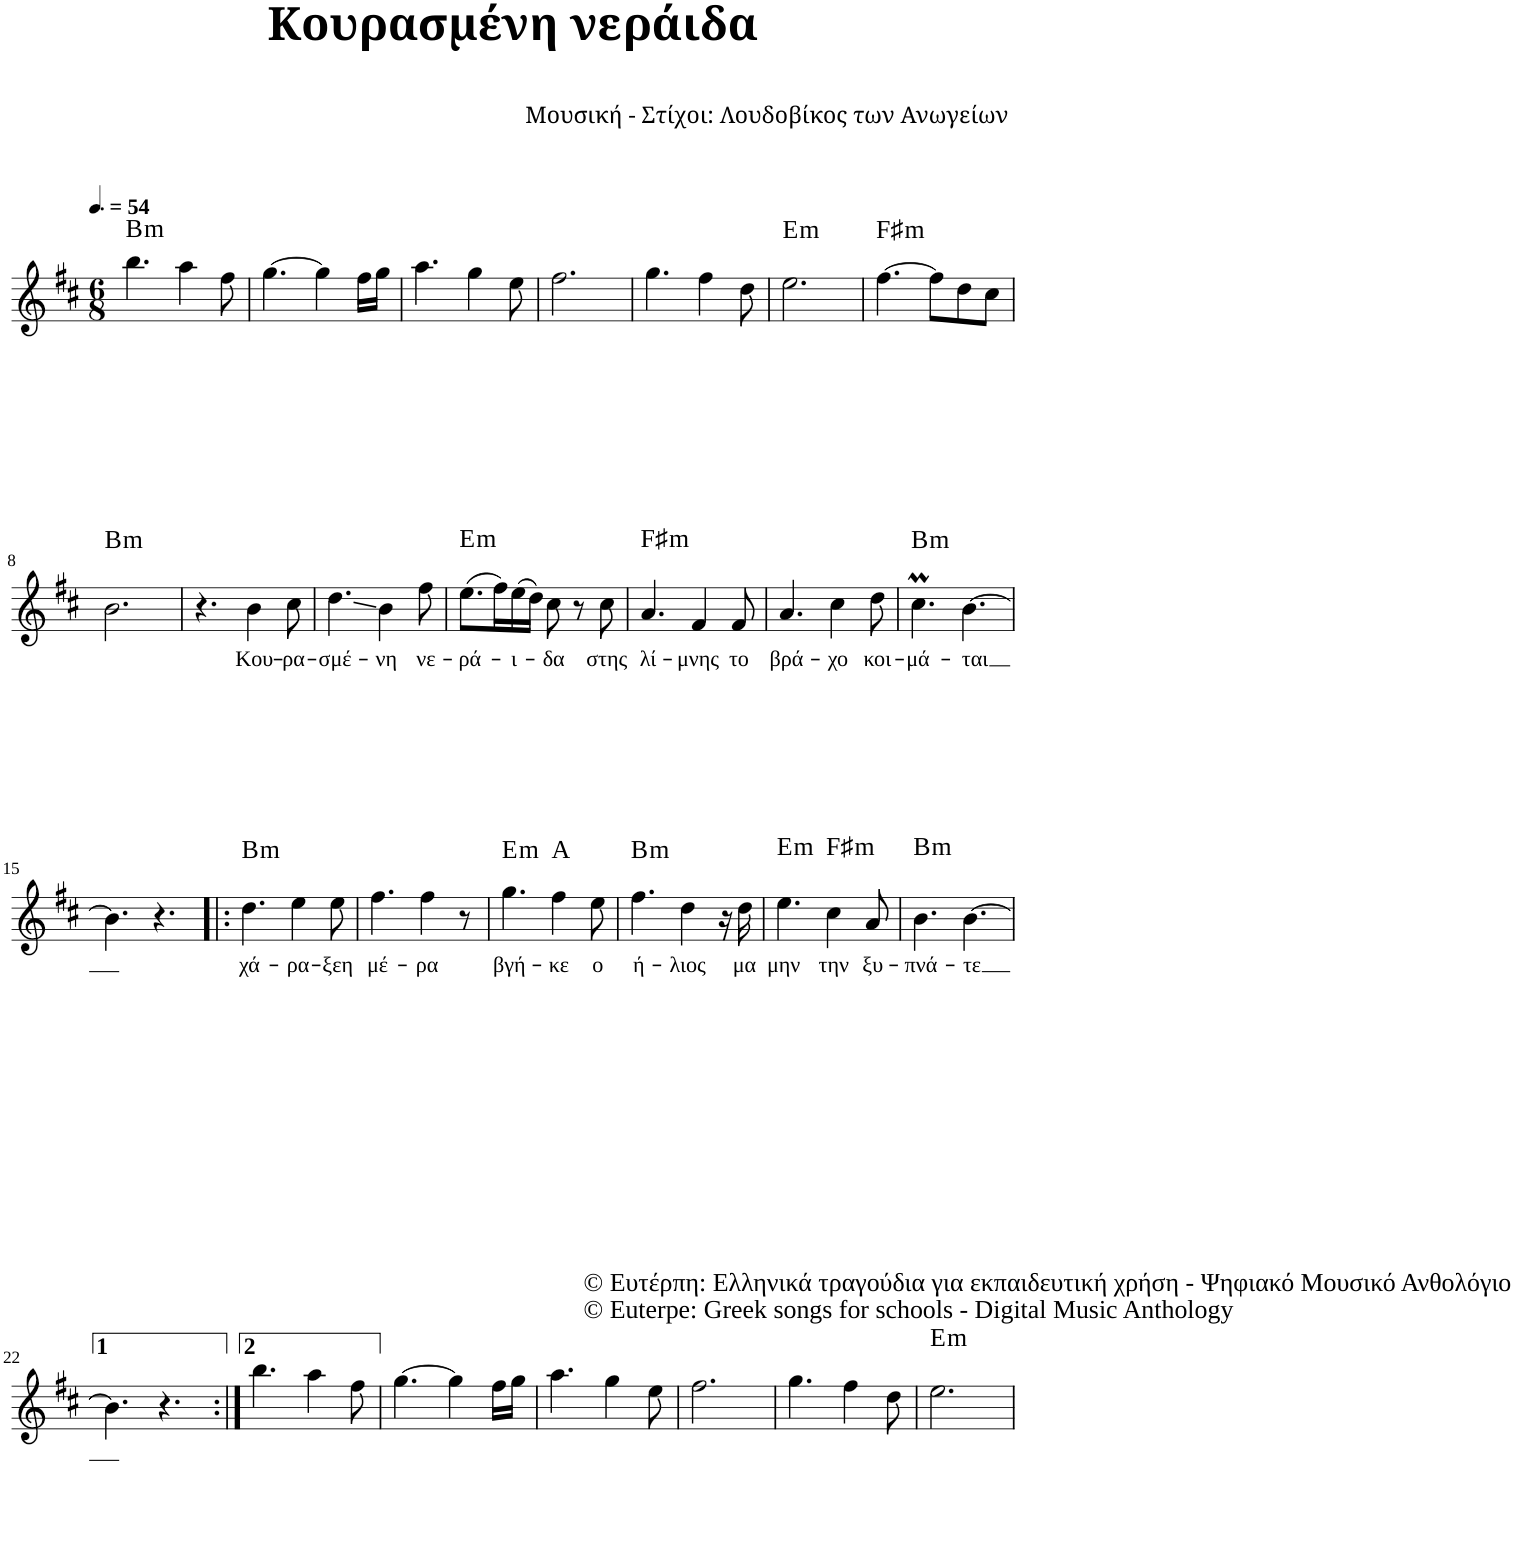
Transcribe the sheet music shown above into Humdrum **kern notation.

**kern	**text	**harte
*part1	*part1	*part1
*staff1	*staff1	*
*clefG2	*	*
*k[f#c#]	*	*
*M6/8	*	*
*MM81	*	*
=1	=1	=1
!	!	!LO:H:kt=m
4.bb\	.	B:min
4aa\	.	.
8ff#\	.	.
=2	=2	=2
[4.gg\	.	.
4gg\]	.	.
16ff#\LL	.	.
16gg\JJ	.	.
=3	=3	=3
4.aa\	.	.
4gg\	.	.
8ee\	.	.
=4	=4	=4
2.ff#\	.	.
=5	=5	=5
4.gg\	.	.
4ff#\	.	.
8dd\	.	.
=6	=6	=6
!	!	!LO:H:kt=m
2.ee\	.	E:min
=7	=7	=7
!	!	!LO:H:kt=m
[4.ff#\	.	F#:min
8ff#\L]	.	.
8dd\	.	.
8cc#\J	.	.
!!LO:LB:g=z
=8	=8	=8
!	!	!LO:H:kt=m
2.b\	.	B:min
=9	=9	=9
4.r	.	.
!	!LO:LY:b	!
4b\	Κου-	.
!	!LO:LY:b	!
8cc#\	-ρα-	.
=10	=10	=10
!	!LO:LY:b	!
4.dd\	-σμέ-	.
!	!LO:LY:b	!
4b\	-νη	.
!	!LO:LY:b	!
8ff#\	νε-	.
=11	=11	=11
!	!LO:LY:b	!LO:H:kt=m
(8.ee\L	-ρά-	E:min
16ff#\L)	.	.
!	!LO:LY:b	!
(16ee\	-ι-	.
16dd\JJ)	.	.
!	!LO:LY:b	!
8cc#\	-δα	.
8r	.	.
!	!LO:LY:b	!
8cc#\	στης	.
=12	=12	=12
!	!LO:LY:b	!LO:H:kt=m
4.a/	λί-	F#:min
!	!LO:LY:b	!
4f#/	-μνης	.
!	!LO:LY:b	!
8f#/	το	.
=13	=13	=13
!	!LO:LY:b	!
4.a/	βρά-	.
!	!LO:LY:b	!
4cc#\	-χο	.
!	!LO:LY:b	!
8dd\	κοι-	.
=14	=14	=14
!	!LO:LY:b	!LO:H:kt=m
4.cc#m\	-μά-	B:min
!	!LO:LY:b	!
[4.b\	-ται	.
!!LO:LB:g=z
=15	=15	=15
4.b\]	.	.
4.r	.	.
=16!|:	=16!|:	=16!|:
!	!LO:LY:b	!LO:H:kt=m
4.dd\	χά-	B:min
!	!LO:LY:b	!
4ee\	-ρα-	.
!	!LO:LY:b	!
8ee\	-ξεη	.
=17	=17	=17
!	!LO:LY:b	!
4.ff#\	μέ-	.
!	!LO:LY:b	!
4ff#\	-ρα	.
8r	.	.
=18	=18	=18
!	!LO:LY:b	!LO:H:kt=m
4.gg\	βγή-	E:min
!	!LO:LY:b	!
4ff#\	-κε	A:maj
!	!LO:LY:b	!
8ee\	ο	.
=19	=19	=19
!LO:TX:b:t=© Ευτέρπη&colon; Ελληνικά τραγούδια για εκπαιδευτική χρήση ‐ Ψηφιακό Μουσικό Ανθολόγιο	!	!
!LO:TX:b:t=© Euterpe&colon; Greek songs for schools ‐ Digital Music Anthology	!	!
!	!LO:LY:b	!LO:H:kt=m
4.ff#\	ή-	B:min
!	!LO:LY:b	!
4dd\	-λιος	.
16r	.	.
!	!LO:LY:b	!
16dd\	μα	.
=20	=20	=20
!	!LO:LY:b	!LO:H:kt=m
4.ee\	μην	E:min
!	!LO:LY:b	!LO:H:kt=m
4cc#\	την	F#:min
!	!LO:LY:b	!
8a/	ξυ-	.
=21	=21	=21
!	!LO:LY:b	!LO:H:kt=m
4.b\	-πνά-	B:min
!	!LO:LY:b	!
[4.b\	-τε	.
!!LO:LB:g=z
=22	=22	=22
4.b\]	.	.
4.r	.	.
=23:|!	=23:|!	=23:|!
4.bb\	.	.
4aa\	.	.
8ff#\	.	.
=24	=24	=24
[4.gg\	.	.
4gg\]	.	.
16ff#\LL	.	.
16gg\JJ	.	.
=25	=25	=25
4.aa\	.	.
4gg\	.	.
8ee\	.	.
=26	=26	=26
2.ff#\	.	.
=27	=27	=27
4.gg\	.	.
4ff#\	.	.
8dd\	.	.
=28	=28	=28
!	!	!LO:H:kt=m
2.ee\	.	E:min
=	=	=
*-	*-	*-
